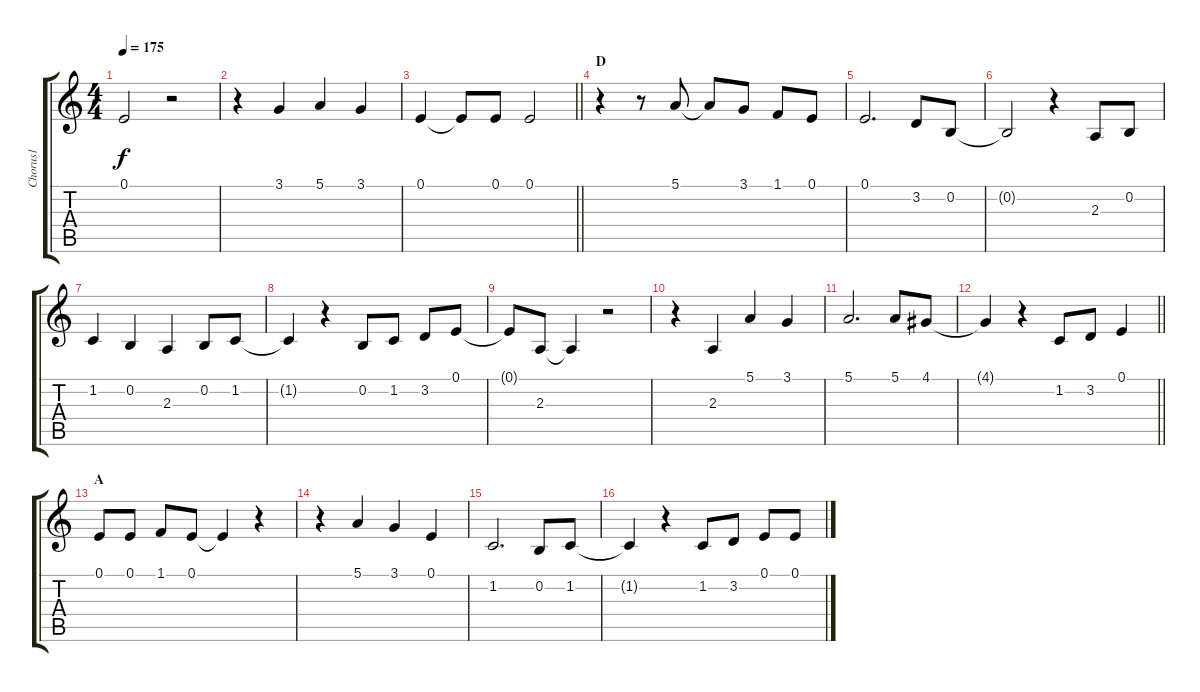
\track ("Chorus1" "Chorus1") {instrument flute}
\staff {score tabs}
\tuning (E4 B3 G3 D3 A2 E2) {hide}
\ts (4 4)
\tempo 175
\clef g2
\ks c
0.1{t}.2{dy f} r.2 |
r.4 3.1.4 5.1.4 3.1.4 |
\barLineRight lightlight
0.1.4 0.1{t}.8 0.1.8 0.1.2 |
\section ("" "D")
r.4 r.8 5.1.8 5.1{t}.8 3.1.8 1.1.8 0.1.8 |
0.1.2{d} 3.2.8 0.2.8 |
0.2{t}.2 r.4 2.3.8 0.2.8 |
1.2.4 0.2.4 2.3.4 0.2.8 1.2.8 |
1.2{t}.4 r.4 0.2.8 1.2.8 3.2.8 0.1.8 |
0.1{t}.8 2.3.8 2.3{t}.4 r.2 |
r.4 2.3.4 5.1.4 3.1.4 |
5.1.2{d} 5.1.8 4.1.8 |
\barLineRight lightlight
4.1{t}.4 r.4 1.2.8 3.2.8 0.1.4 |
\section ("" "A")
0.1.8 0.1.8 1.1.8 0.1.8 0.1{t}.4 r.4 |
r.4 5.1.4 3.1.4 0.1.4 |
1.2.2{d} 0.2.8 1.2.8 |
1.2{t}.4 r.4 1.2.8 3.2.8 0.1.8 0.1.8
